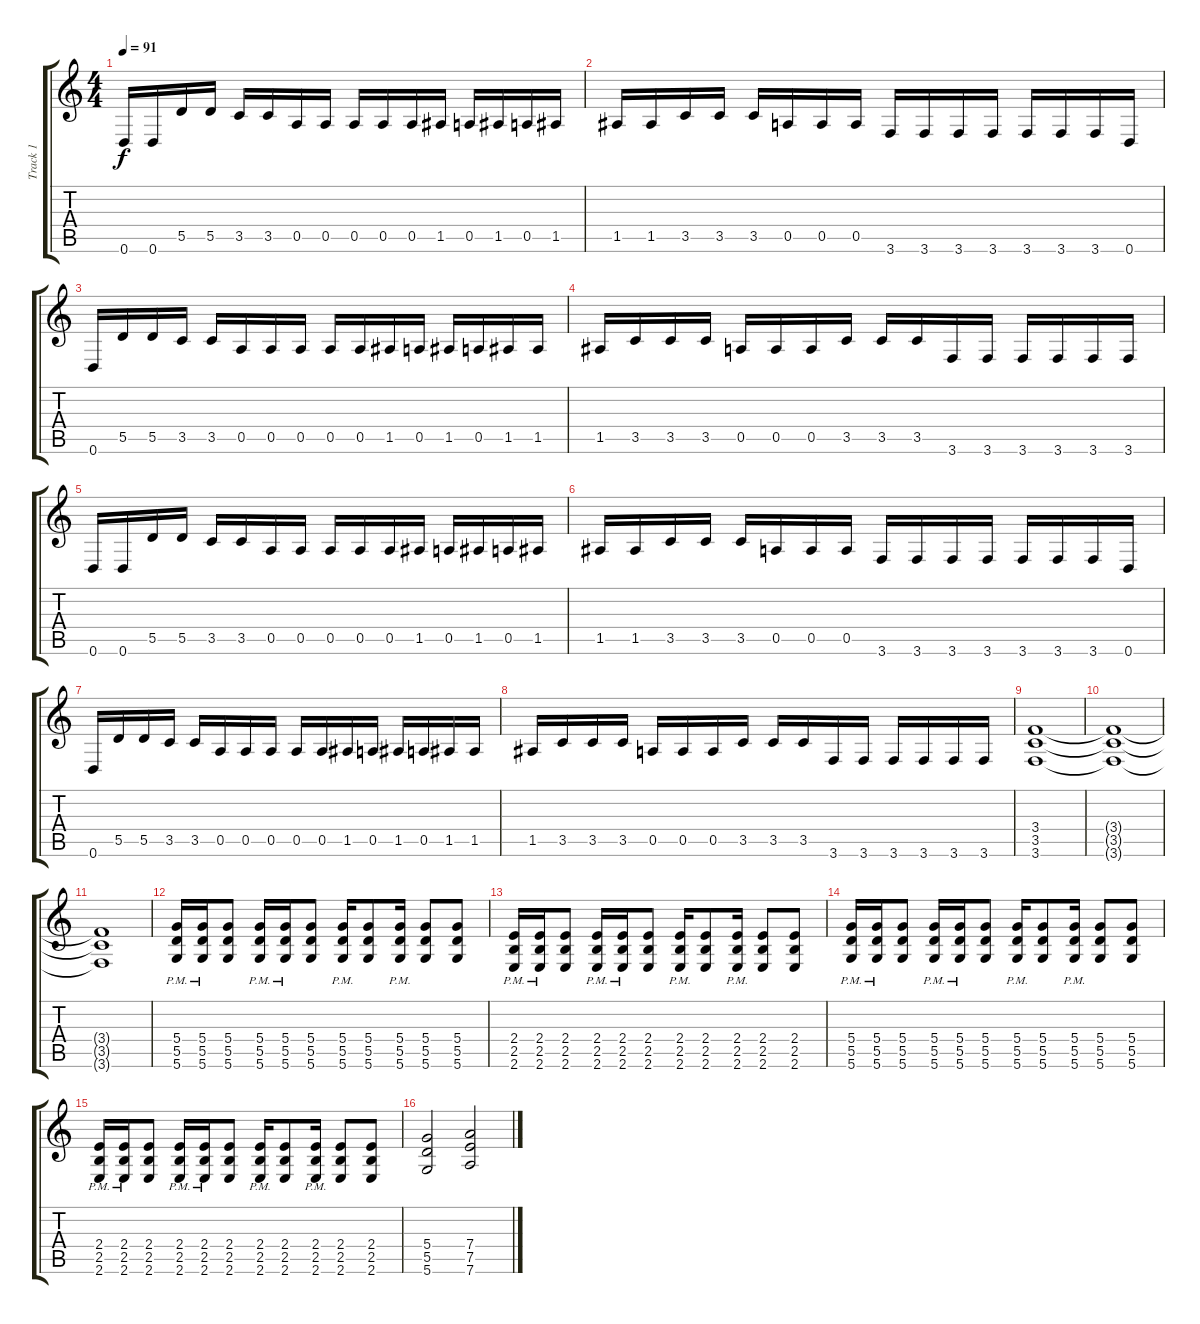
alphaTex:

\track ("Track 1" "Track 1") {instrument overdrivenguitar}
\staff {score tabs}
\tuning (E4 B3 G3 D3 A2 D2) {hide}
\ts (4 4)
\tempo 91
\clef g2
\ks c
0.6.16{dy f instrument overdrivenguitar} 0.6.16 5.5.16 5.5.16 3.5.16 3.5.16 0.5.16 0.5.16 0.5.16 0.5.16 0.5.16 1.5.16 0.5.16 1.5.16 0.5.16 1.5.16 |
1.5.16 1.5.16 3.5.16 3.5.16 3.5.16 0.5.16 0.5.16 0.5.16 3.6.16 3.6.16 3.6.16 3.6.16 3.6.16 3.6.16 3.6.16 0.6.16 |
0.6.16 5.5.16 5.5.16 3.5.16 3.5.16 0.5.16 0.5.16 0.5.16 0.5.16 0.5.16 1.5.16 0.5.16 1.5.16 0.5.16 1.5.16 1.5.16 |
1.5.16 3.5.16 3.5.16 3.5.16 0.5.16 0.5.16 0.5.16 3.5.16 3.5.16 3.5.16 3.6.16 3.6.16 3.6.16 3.6.16 3.6.16 3.6.16 |
0.6.16 0.6.16 5.5.16 5.5.16 3.5.16 3.5.16 0.5.16 0.5.16 0.5.16 0.5.16 0.5.16 1.5.16 0.5.16 1.5.16 0.5.16 1.5.16 |
1.5.16 1.5.16 3.5.16 3.5.16 3.5.16 0.5.16 0.5.16 0.5.16 3.6.16 3.6.16 3.6.16 3.6.16 3.6.16 3.6.16 3.6.16 0.6.16 |
0.6.16 5.5.16 5.5.16 3.5.16 3.5.16 0.5.16 0.5.16 0.5.16 0.5.16 0.5.16 1.5.16 0.5.16 1.5.16 0.5.16 1.5.16 1.5.16 |
1.5.16 3.5.16 3.5.16 3.5.16 0.5.16 0.5.16 0.5.16 3.5.16 3.5.16 3.5.16 3.6.16 3.6.16 3.6.16 3.6.16 3.6.16 3.6.16 |
(3.4 3.5 3.6).1 |
(3.4{t} 3.5{t} 3.6{t}).1 |
(3.4{t} 3.5{t} 3.6{t}).1 |
(5.4{pm} 5.5{pm} 5.6{pm}).16 (5.4{pm} 5.5{pm} 5.6{pm}).16 (5.4 5.5 5.6).8 (5.4{pm} 5.5{pm} 5.6{pm}).16 (5.4{pm} 5.5{pm} 5.6{pm}).16 (5.4 5.5 5.6).8 (5.4{pm} 5.5{pm} 5.6{pm}).16 (5.4 5.5 5.6).8 (5.4{pm} 5.5{pm} 5.6{pm}).16 (5.4 5.5 5.6).8 (5.4 5.5 5.6).8 |
(2.4{pm} 2.5{pm} 2.6{pm}).16 (2.4{pm} 2.5{pm} 2.6{pm}).16 (2.4 2.5 2.6).8 (2.4{pm} 2.5{pm} 2.6{pm}).16 (2.4{pm} 2.5{pm} 2.6{pm}).16 (2.4 2.5 2.6).8 (2.4{pm} 2.5{pm} 2.6{pm}).16 (2.4 2.5 2.6).8 (2.4{pm} 2.5{pm} 2.6{pm}).16 (2.4 2.5 2.6).8 (2.4 2.5 2.6).8 |
(5.4{pm} 5.5{pm} 5.6{pm}).16 (5.4{pm} 5.5{pm} 5.6{pm}).16 (5.4 5.5 5.6).8 (5.4{pm} 5.5{pm} 5.6{pm}).16 (5.4{pm} 5.5{pm} 5.6{pm}).16 (5.4 5.5 5.6).8 (5.4{pm} 5.5{pm} 5.6{pm}).16 (5.4 5.5 5.6).8 (5.4{pm} 5.5{pm} 5.6{pm}).16 (5.4 5.5 5.6).8 (5.4 5.5 5.6).8 |
(2.4{pm} 2.5{pm} 2.6{pm}).16 (2.4{pm} 2.5{pm} 2.6{pm}).16 (2.4 2.5 2.6).8 (2.4{pm} 2.5{pm} 2.6{pm}).16 (2.4{pm} 2.5{pm} 2.6{pm}).16 (2.4 2.5 2.6).8 (2.4{pm} 2.5{pm} 2.6{pm}).16 (2.4 2.5 2.6).8 (2.4{pm} 2.5{pm} 2.6{pm}).16 (2.4 2.5 2.6).8 (2.4 2.5 2.6).8 |
(5.4 5.5 5.6).2 (7.4 7.5 7.6).2
